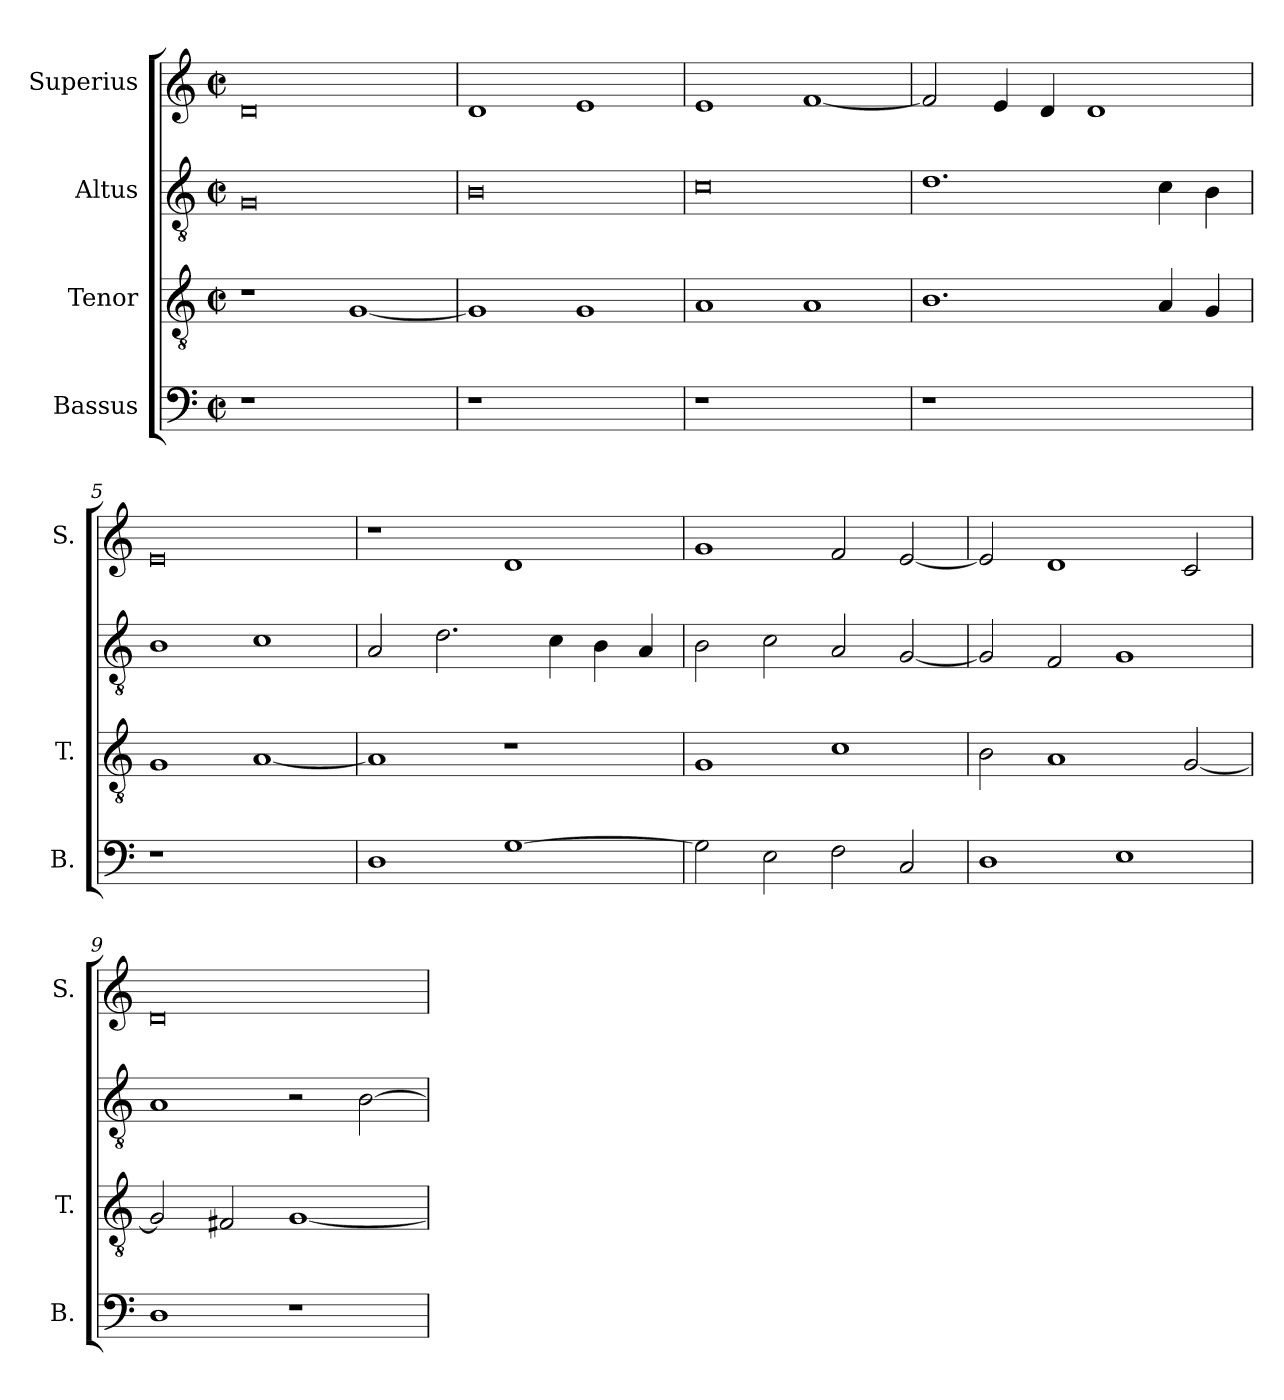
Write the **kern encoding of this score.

**kern	**kern	**kern	**kern
*part4	*part3	*part2	*part1
*staff4	*staff3	*staff2	*staff1
*I"Bassus	*I"Tenor	*I"Altus	*I"Superius
*I'B.	*I'T.	*	*I'S.
!!LO:PB:g=z
*clefF4	*clefGv2	*clefGv2	*clefG2
*	*ITrd7c12	*ITrd7c12	*
*k[]	*k[]	*k[]	*k[]
*C:	*C:	*C:	*C:
*M2/2	*M2/2	*M2/2	*M2/2
*met(c|)	*met(c|)	*met(c|)	*met(c|)
=1	=1	=1	=1
!LO:N:vis=1	!	!	!
1r	1r	0GGi	0di
1ryy	[<1GGi	.	.
=2	=2	=2	=2
!LO:N:vis=1	!	!	!
1r	1GGi]	0BBi	1di
1ryy	1GGi	.	1ei
=3	=3	=3	=3
!LO:N:vis=1	!	!	!
1r	1AAi	0Ci	1ei
1ryy	1AAi	.	[<1fi
=4	=4	=4	=4
!LO:N:vis=1	!	!	!
1r	1.BBi	1.Di	2fi/]
.	.	.	4ei/
.	.	.	4di/
1ryy	.	.	1di
.	4AAi/	4Ci\	.
.	4GGi/	4BBi\	.
=5	=5	=5	=5
!LO:N:vis=1	!	!	!
1r	1GGi	1BBi	0ei
1ryy	[<1AAi	1Ci	.
!!LO:LB:g=z
=6	=6	=6	=6
1Di	1AAi]	2AAi/	1r
.	.	2.Di\	.
[>1Gi	1r	.	1di
.	.	4Ci\	.
.	.	4BBi\	.
.	.	4AAi/	.
=7	=7	=7	=7
2Gi\]	1GGi	2BBi\	1gi
2Ei\	.	2Ci\	.
2Fi\	1Ci	2AAi/	2fi/
2Ci/	.	[<2GGi/	[<2ei/
=8	=8	=8	=8
1Di	2BBi\	2GGi/]	2ei/]
.	1AAi	2FFi/	1di
1Ei	.	1GGi	.
.	[<2GGi/	.	2ci/
=9	=9	=9	=9
1Di	2GGi/]	1AAi	0di
.	2FF#Xi/	.	.
1r	[<1GGi	2r	.
.	.	[>2BBi\	.
=	=	=	=
*-	*-	*-	*-
